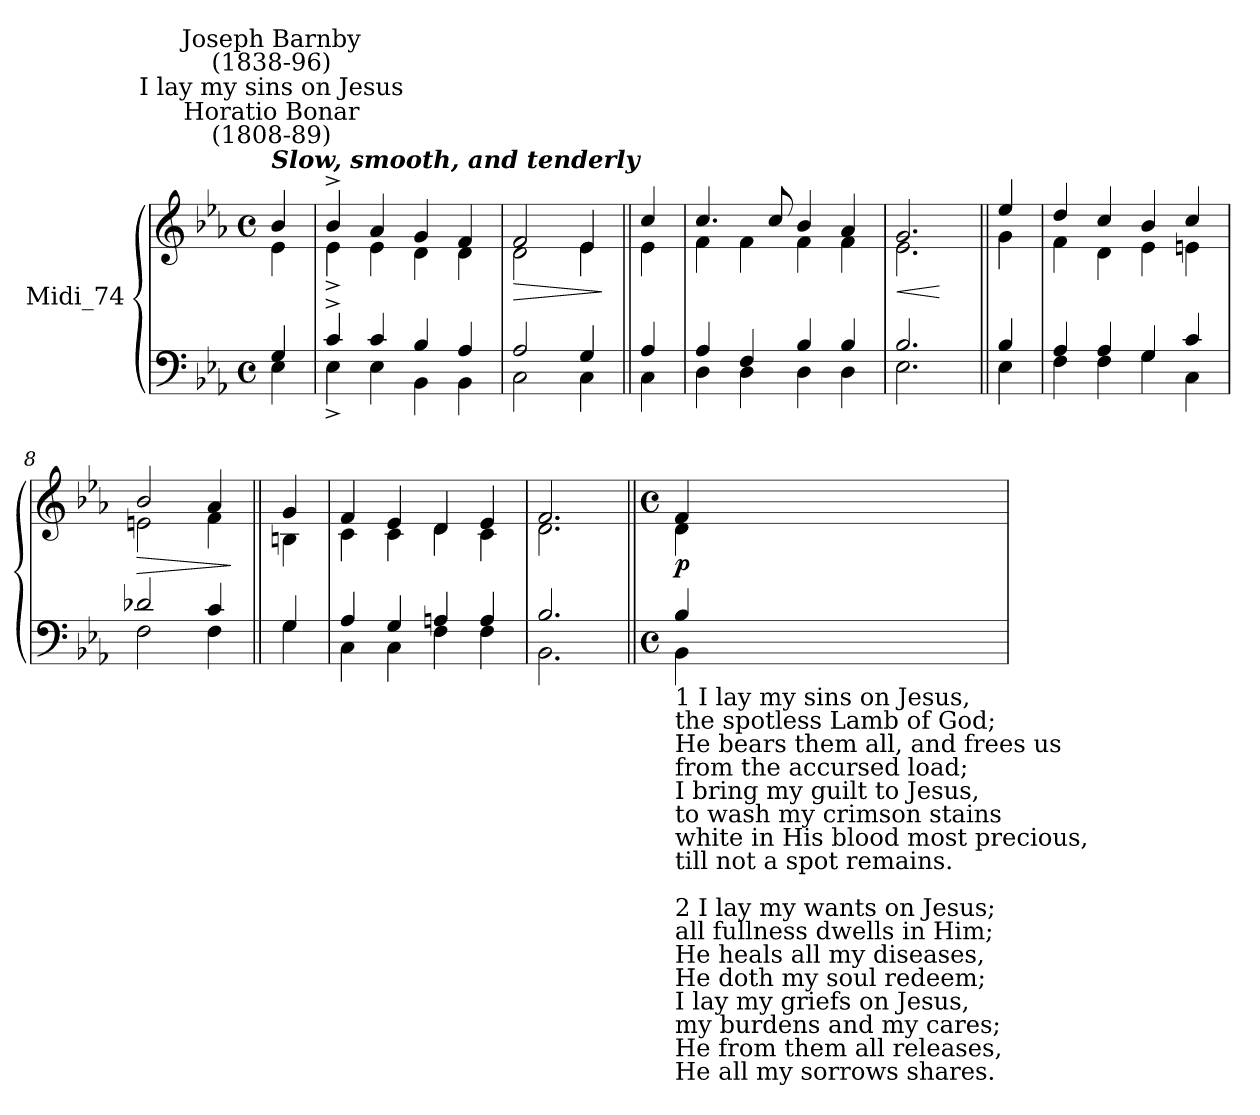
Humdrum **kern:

**kern	**kern	**dynam
*part2	*part1	*part1
*staff2	*staff1	*staff1
*I"Midi_74	*I"Midi_74	*
*clefF4	*clefG2	*
*k[b-e-a-]	*k[b-e-a-]	*
*E-:	*E-:	*
*M4/4	*M4/4	*
*met(c)	*met(c)	*
=	=	=
*^	*^	*
!	!	!LO:TX:a:Bi:t=Slow, smooth, and tenderly	!	!
!	!	!LO:TX:a:cj:t=Horatio Bonar\n(1808-89)	!	!
!	!	!LO:TX:a:cj:t=I lay my sins on Jesus	!	!
!	!	!LO:TX:a:cj:t=Joseph Barnby\n(1838-96)	!	!
4G/	4E-\	4b-/	4e-\	.
=1	=1	=1	=1	=1
4c^/	4E-^\	4b-^/	4e-^\	.
4c/	4E-\	4a-/	4e-\	.
4B-/	4BB-\	4g/	4d\	.
4A-/	4BB-\	4f/	4d\	.
=2	=2	=2	=2	=2
!	!	!	!	!LO:HP:b
2A-/	2C\	2f/	2d\	>
4G/	4C\	4e-/	4e-\	.
*v	*v	*	*	*
*	*v	*v	*
.	.	]
=3||	=3||	=3||
*^	*^	*
4A-/	4C\	4cc/	4e-\	.
=4	=4	=4	=4	=4
4A-/	4D\	4.cc/	4f\	.
4F/	4D\	.	4f\	.
.	.	8cc/	.	.
4B-/	4D\	4b-/	4f\	.
4B-/	4D\	4a-/	4f\	.
=5	=5	=5	=5	=5
!	!	!	!	!LO:HP:b
2.B-/	2.E-\	2.g/	2.e-\	<
*v	*v	*	*	*
*	*v	*v	*
.	.	[
=6||	=6||	=6||
*^	*^	*
4B-/	4E-\	4ee-/	4g\	.
=7	=7	=7	=7	=7
4A-/	4F\	4dd/	4f\	.
4A-/	4F\	4cc/	4d\	.
4G/	4G\	4b-/	4e-\	.
4c/	4C\	4cc/	4en\	.
=8	=8	=8	=8	=8
!	!	!	!	!LO:HP:b
2d-X/	2F\	2b-/	2en\	>
4c/	4F\	4a-/	4f\	.
*v	*v	*	*	*
*	*v	*v	*
.	.	]
=9||	=9||	=9||
*^	*^	*
4G/	4G\	4g/	4Bn\	.
=10	=10	=10	=10	=10
4A-/	4C\	4f/	4c\	.
4G/	4C\	4e-/	4c\	.
4An/	4F\	4d/	4d\	.
4A/	4F\	4e-/	4c\	.
=11	=11	=11	=11	=11
2.B-/	2.BB-\	2.f/	2.d\	.
!!LO:LB:g=z	!!
=12||	=12||	=12||	=12||	=12||
*M4/4	*	*M4/4	*	*
*met(c)	*	*met(c)	*	*
!LO:TX:b:t=1 I lay my sins on Jesus,\nthe spotless Lamb of God;\nHe bears them all, and frees us\nfrom the accursed load;\nI bring my guilt to Jesus,\nto wash my crimson stains\nwhite in His blood most precious,\ntill not a spot remains.\n\n2 I lay my wants on Jesus;\nall fullness dwells in Him;\nHe heals all my diseases,\nHe doth my soul redeem;\nI lay my griefs on Jesus,\nmy burdens and my cares;\nHe from them all releases,\nHe all my sorrows shares.	!	!	!	!
!	!	!	!	!LO:DY:b
4B-/	4BB-\	4f/	4d\	p
*v	*v	*	*	*
*	*v	*v	*
=	=	=
*-	*-	*-
